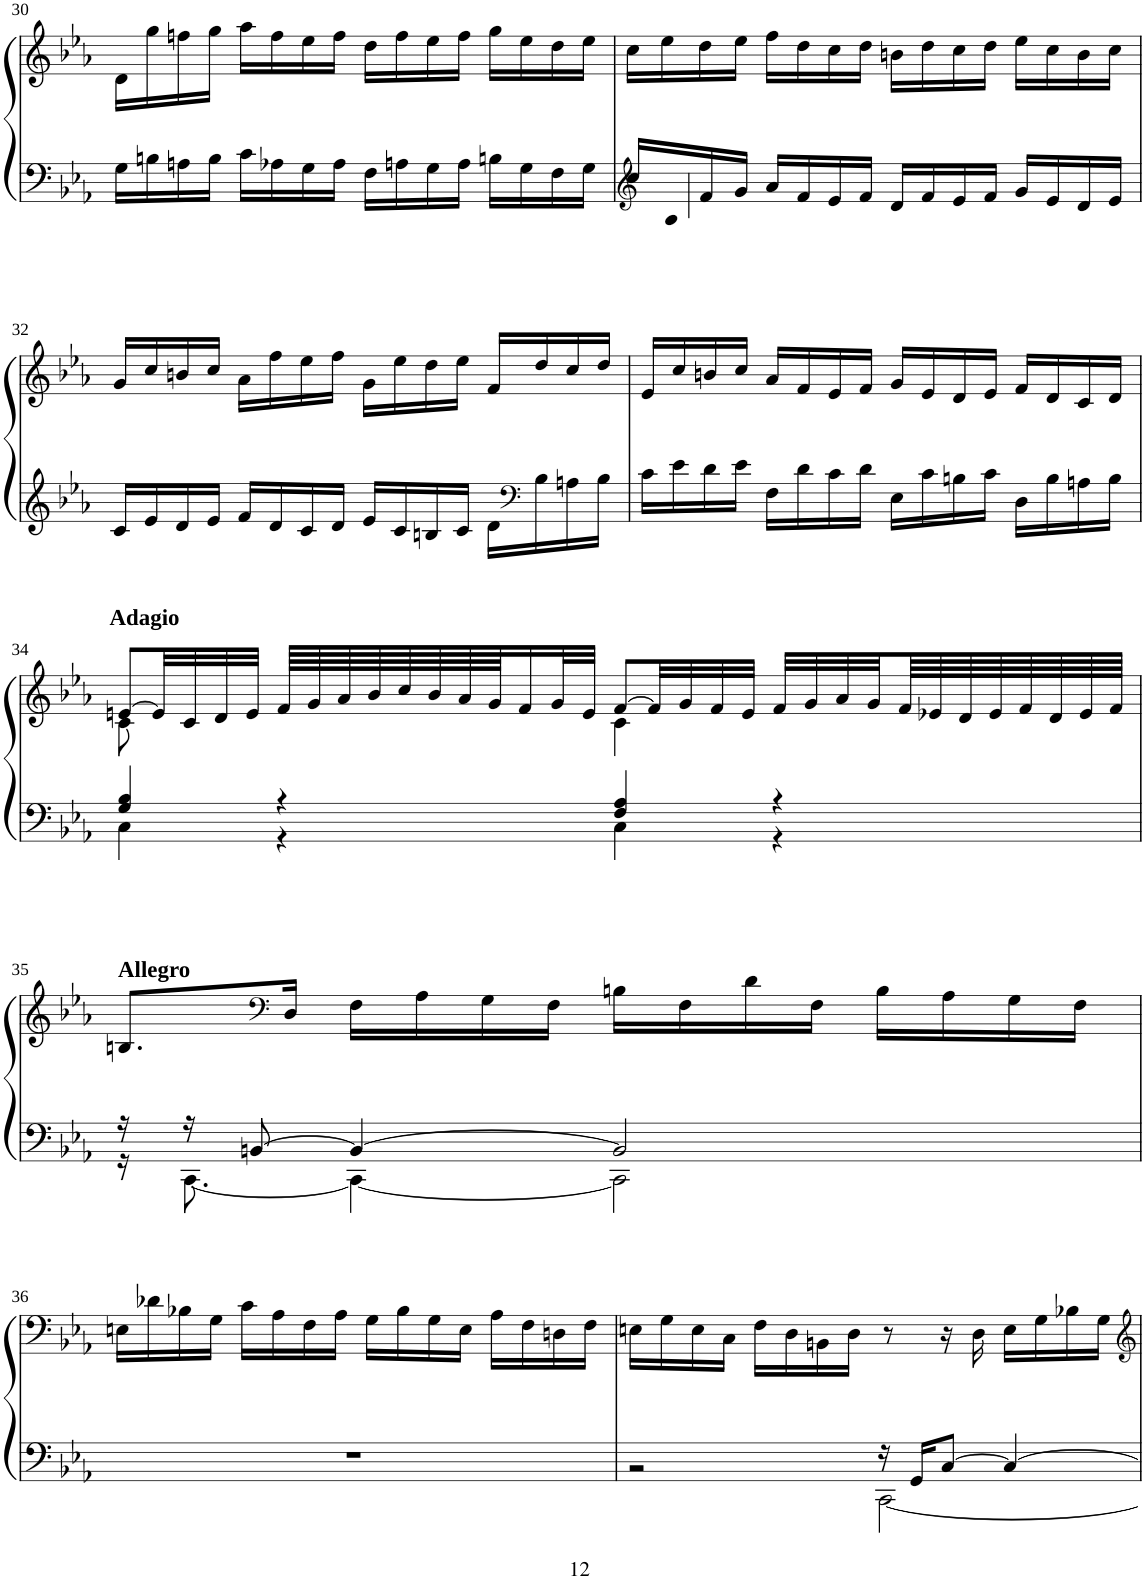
**kern	**kern
*part1	*part1
*staff2	*staff1
*I"Piano	*
*I'Pno	*
!!LO:PB:g=z
*clefF4	*clefG2
*k[b-e-a-]	*k[b-e-a-]
*M4/4	*M4/4
*met(c)	*met(c)
=30	=30
16G\LL	16d\LL
16Bn\	16gg\
16An\	16ffn\
16B\JJ	16gg\JJ
16c\LL	16aa-\LL
16A-X\	16ff\
16G\	16ee-\
16A-\JJ	16ff\JJ
16F\LL	16dd\LL
16An\	16ff\
16G\	16ee-\
16A\JJ	16ff\JJ
16Bn\LL	16gg\LL
16G\	16ee-\
16F\	16dd\
16G\JJ	16ee-\JJ
=31	=31
16E-/LL	16cc\LL
*clefG2	*
16g/	16ee-\
16f/	16dd\
16g/JJ	16ee-\JJ
16a-/LL	16ff\LL
16f/	16dd\
16e-/	16cc\
16f/JJ	16dd\JJ
16d/LL	16bn\LL
16f/	16dd\
16e-/	16cc\
16f/JJ	16dd\JJ
16g/LL	16ee-\LL
16e-/	16cc\
16d/	16b\
16e-/JJ	16cc\JJ
!!LO:LB:g=z
=32	=32
16c/LL	16g/LL
16e-/	16cc/
16d/	16bn/
16e-/JJ	16cc/JJ
16f/LL	16a-\LL
16d/	16ff\
16c/	16ee-\
16d/JJ	16ff\JJ
16e-/LL	16g\LL
16c/	16ee-\
16Bn/	16dd\
16c/JJ	16ee-\JJ
16d\LL	16f/LL
*clefF4	*
16B\	16dd/
16An\	16cc/
16B\JJ	16dd/JJ
=33	=33
16c\LL	16e-/LL
16e-\	16cc/
16d\	16bn/
16e-\JJ	16cc/JJ
16F\LL	16a-/LL
16d\	16f/
16c\	16e-/
16d\JJ	16f/JJ
16E-\LL	16g/LL
16c\	16e-/
16Bn\	16d/
16c\JJ	16e-/JJ
16D\LL	16f/LL
16B\	16d/
16An\	16c/
16B\JJ	16d/JJ
!!LO:LB:g=z
=34	=34
*^	*^
!	!	!LO:TX:a:B:t=Adagio	!
4G/ 4B-/	4C\	[8en/L	8c\
.	.	32e/LL]	8ryy
.	.	32c/	.
.	.	32d/	.
.	.	32e/JJJ	.
4r	4r	64f/LLLL	4ryy
.	.	64g/	.
.	.	64a-/	.
.	.	64b-/	.
.	.	64cc/	.
.	.	64b-/	.
.	.	64a-/	.
.	.	64g/JJ	.
.	.	16f/	.
.	.	32g/L	.
.	.	32e/JJJ	.
4F/ 4A-/	4C\	[8f/L	4c\
.	.	32f/LL]	.
.	.	32g/	.
.	.	32f/	.
.	.	32e/JJJ	.
4r	4r	32f/LLL	4ryy
.	.	32g/	.
.	.	32a-/	.
.	.	32g/	.
.	.	64f/L	.
.	.	64e-X/	.
.	.	64d/	.
.	.	64e-/	.
.	.	64f/	.
.	.	64d/	.
.	.	64e-/	.
.	.	64f/JJJJ	.
*	*	*v	*v
!!LO:LB:g=z
=35	=35	=35
!	!	!LO:TX:a:B:t=Allegro
16r	16r	8.Bn/L
16r	[8.CC\	.
[8BBn/	.	.
*	*	*clefF4
.	.	16D/Jk
4BB/_	4CC\_	16F\LL
.	.	16A-\
.	.	16G\
.	.	16F\JJ
2BB/]	2CC\]	16Bn\LL
.	.	16F\
.	.	16d\
.	.	16F\JJ
.	.	16B\LL
.	.	16A-\
.	.	16G\
.	.	16F\JJ
*v	*v	*
!!LO:LB:g=z
=36	=36
1r	16En\LL
.	16d-X\
.	16B-X\
.	16G\JJ
.	16c\LL
.	16A-\
.	16F\
.	16A-\JJ
.	16G\LL
.	16B-\
.	16G\
.	16E\JJ
.	16A-\LL
.	16F\
.	16Dn\
.	16F\JJ
=37	=37
*^	*
2ryy	2r	16En\LL
.	.	16G\
.	.	16E\
.	.	16C\JJ
.	.	16F\LL
.	.	16D\
.	.	16BBn\
.	.	16D\JJ
16r	[2CC\	8r
16GG/KL	.	.
[8C/J	.	16r
.	.	16D\
4C/_	.	16E\LL
.	.	16G\
.	.	16B-X\
.	.	16G\JJ
*v	*v	*
=	=
*-	*-
